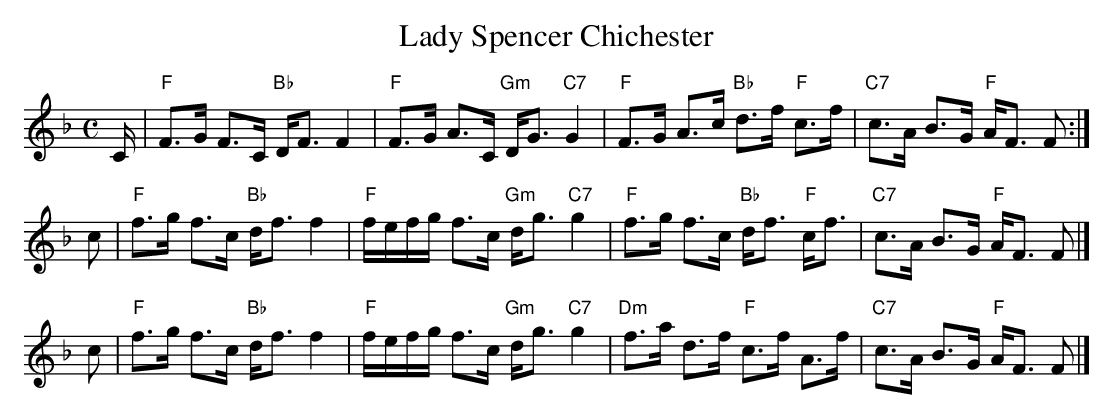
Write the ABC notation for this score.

X:1
T: Lady Spencer Chichester
M: C
L: 1/16
K: F
C \
| "F"F3G F3C "Bb"DF3 F4 | "F"F3G A3C "Gm"DG3 "C7"G4 \
| "F"F3G A3c "Bb"d3f "F"c3f | "C7"c3A B3G "F"AF3 F2 :|
c2 \
| "F"f3g f3c "Bb"df3 f4 | "F"fefg f3c "Gm"dg3 "C7"g4 \
| "F"f3g f3c "Bb"df3 "F"cf3 | "C7"c3A B3G "F"AF3 F2 |]
c2 \
| "F"f3g f3c "Bb"df3 f4 | "F"fefg f3c "Gm"dg3 "C7"g4 \
| "Dm"f3a d3f "F"c3f A3f | "C7"c3A B3G "F"AF3 F2 |]
